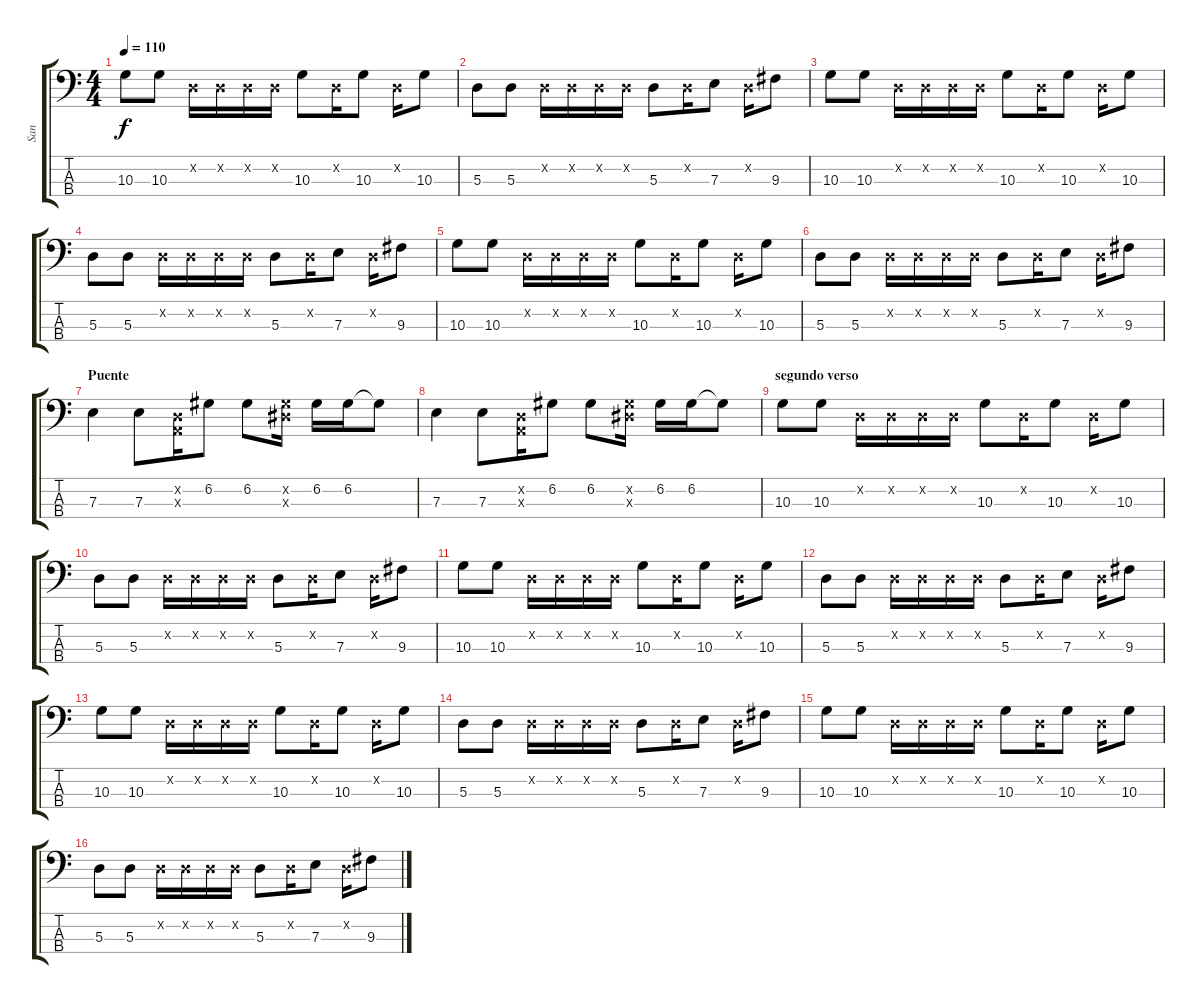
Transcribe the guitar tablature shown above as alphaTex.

\track ("San" "San") {instrument electricbasspick}
\staff {score tabs}
\tuning (G2 D2 A1 E1) {hide}
\ts (4 4)
\tempo 110
\clef f4
\ks c
10.3.8{dy f} 10.3.8 0.2{x}.16 0.2{x}.16 0.2{x}.16 0.2{x}.16 10.3.8 0.2{x}.16 10.3.8 0.2{x}.16 10.3.8 |
5.3.8 5.3.8 0.2{x}.16 0.2{x}.16 0.2{x}.16 0.2{x}.16 5.3.8 0.2{x}.16 7.3.8 0.2{x}.16 9.3.8 |
10.3.8 10.3.8 0.2{x}.16 0.2{x}.16 0.2{x}.16 0.2{x}.16 10.3.8 0.2{x}.16 10.3.8 0.2{x}.16 10.3.8 |
5.3.8 5.3.8 0.2{x}.16 0.2{x}.16 0.2{x}.16 0.2{x}.16 5.3.8 0.2{x}.16 7.3.8 0.2{x}.16 9.3.8 |
10.3.8 10.3.8 0.2{x}.16 0.2{x}.16 0.2{x}.16 0.2{x}.16 10.3.8 0.2{x}.16 10.3.8 0.2{x}.16 10.3.8 |
5.3.8 5.3.8 0.2{x}.16 0.2{x}.16 0.2{x}.16 0.2{x}.16 5.3.8 0.2{x}.16 7.3.8 0.2{x}.16 9.3.8 |
\section ("" "Puente")
7.3.4 7.3.8 (0.2{x} 0.3{x}).16 6.2.8 6.2.8 (6.2{x} 6.3{x}).16 6.2.16 6.2.16 6.2{t}.8 |
7.3.4 7.3.8 (0.2{x} 0.3{x}).16 6.2.8 6.2.8 (6.2{x} 6.3{x}).16 6.2.16 6.2.16 6.2{t}.8 |
\section ("" "segundo verso")
10.3.8 10.3.8 0.2{x}.16 0.2{x}.16 0.2{x}.16 0.2{x}.16 10.3.8 0.2{x}.16 10.3.8 0.2{x}.16 10.3.8 |
5.3.8 5.3.8 0.2{x}.16 0.2{x}.16 0.2{x}.16 0.2{x}.16 5.3.8 0.2{x}.16 7.3.8 0.2{x}.16 9.3.8 |
10.3.8 10.3.8 0.2{x}.16 0.2{x}.16 0.2{x}.16 0.2{x}.16 10.3.8 0.2{x}.16 10.3.8 0.2{x}.16 10.3.8 |
5.3.8 5.3.8 0.2{x}.16 0.2{x}.16 0.2{x}.16 0.2{x}.16 5.3.8 0.2{x}.16 7.3.8 0.2{x}.16 9.3.8 |
10.3.8 10.3.8 0.2{x}.16 0.2{x}.16 0.2{x}.16 0.2{x}.16 10.3.8 0.2{x}.16 10.3.8 0.2{x}.16 10.3.8 |
5.3.8 5.3.8 0.2{x}.16 0.2{x}.16 0.2{x}.16 0.2{x}.16 5.3.8 0.2{x}.16 7.3.8 0.2{x}.16 9.3.8 |
10.3.8 10.3.8 0.2{x}.16 0.2{x}.16 0.2{x}.16 0.2{x}.16 10.3.8 0.2{x}.16 10.3.8 0.2{x}.16 10.3.8 |
5.3.8 5.3.8 0.2{x}.16 0.2{x}.16 0.2{x}.16 0.2{x}.16 5.3.8 0.2{x}.16 7.3.8 0.2{x}.16 9.3.8
